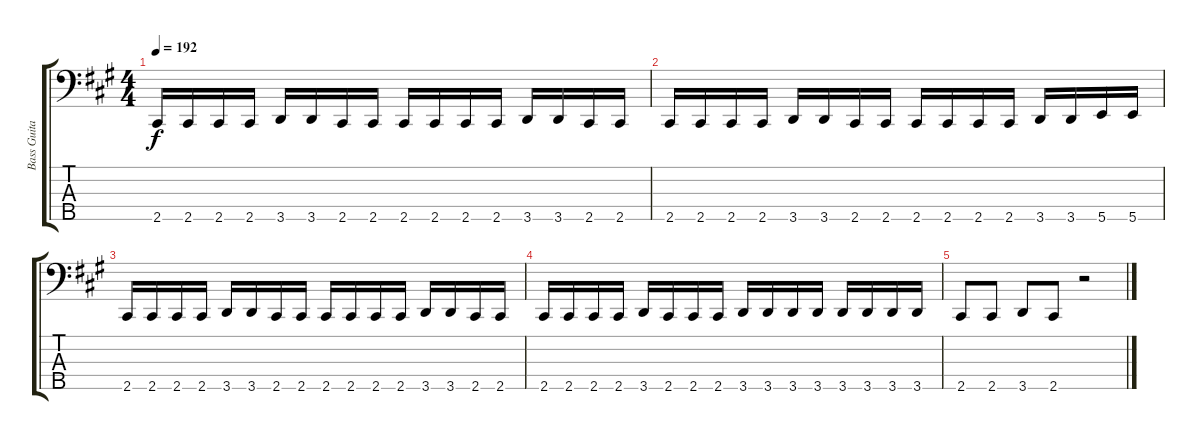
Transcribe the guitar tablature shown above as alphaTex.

\track ("Bass Guitar" "Bass Guita") {instrument electricbasspick}
\staff {score tabs}
\tuning (Gb2 D2 A1 E1 B0) {hide}
\ts (4 4)
\tempo 192
\clef f4
\ks f#minor
2.5.16{dy f} 2.5.16 2.5.16 2.5.16 3.5.16 3.5.16 2.5.16 2.5.16 2.5.16 2.5.16 2.5.16 2.5.16 3.5.16 3.5.16 2.5.16 2.5.16 |
2.5.16 2.5.16 2.5.16 2.5.16 3.5.16 3.5.16 2.5.16 2.5.16 2.5.16 2.5.16 2.5.16 2.5.16 3.5.16 3.5.16 5.5.16 5.5.16 |
2.5.16 2.5.16 2.5.16 2.5.16 3.5.16 3.5.16 2.5.16 2.5.16 2.5.16 2.5.16 2.5.16 2.5.16 3.5.16 3.5.16 2.5.16 2.5.16 |
2.5.16 2.5.16 2.5.16 2.5.16 3.5.16 2.5.16 2.5.16 2.5.16 3.5.16 3.5.16 3.5.16 3.5.16 3.5.16 3.5.16 3.5.16 3.5.16 |
2.5.8 2.5.8 3.5.8 2.5.8 r.2
